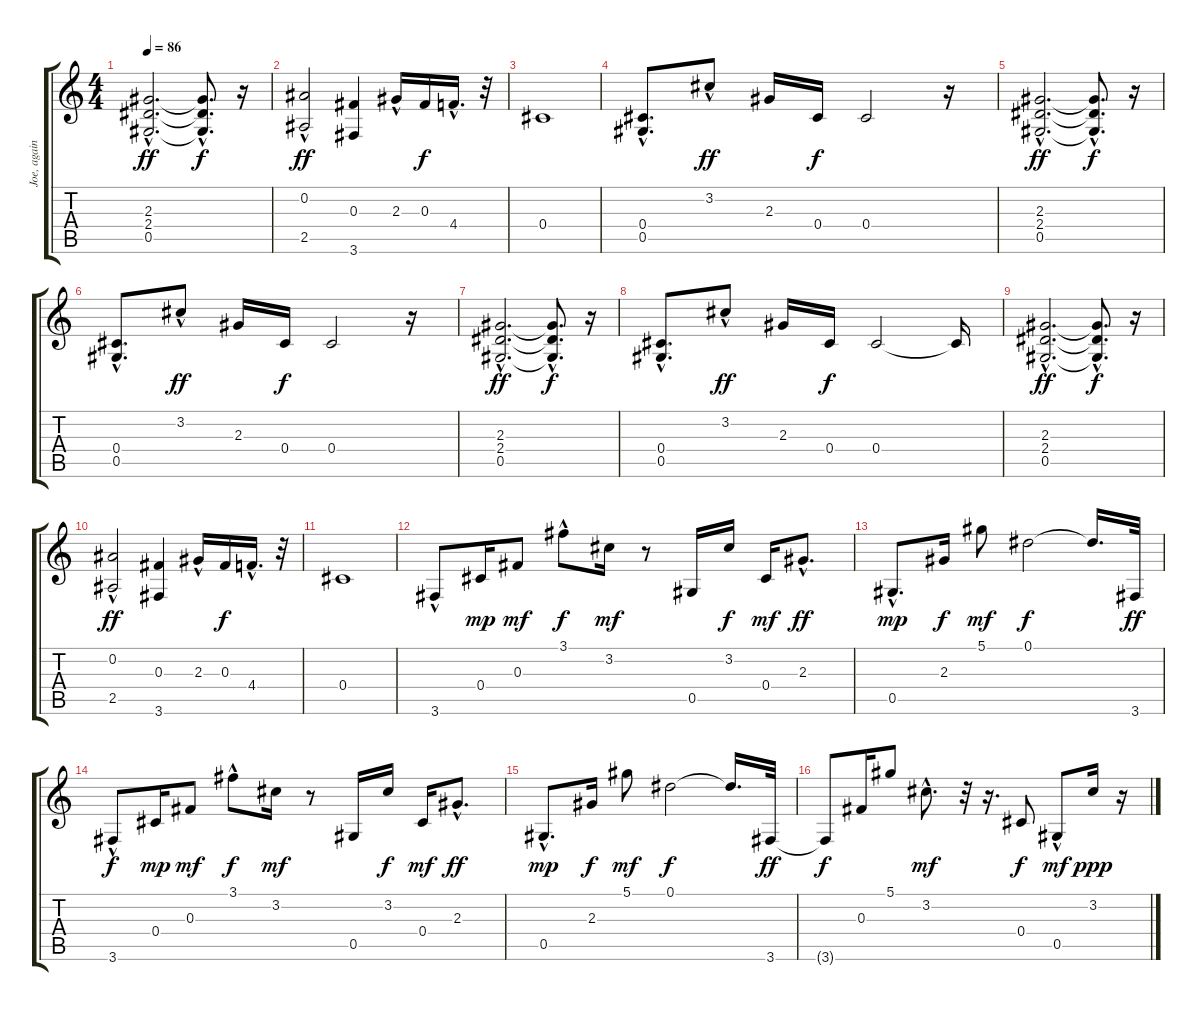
\track ("Joe, again" "Joe, again") {instrument overdrivenguitar}
\staff {score tabs}
\tuning (Eb4 Bb3 Gb3 Db3 Ab2 Eb2) {hide}
\ts (4 4)
\tempo 86
\clef g2
\ks c
(2.3{hac} 2.4{hac} 0.5{hac}).2{d dy ff} (2.3{hac t} 2.4{hac t} 0.5{hac t}).8{d dy f} r.16 |
(0.2{hac} 2.5).2{dy ff} (0.3 3.6).4 2.3{hac}.16 0.3.16{dy f} 4.4{hac}.16{d} r.32 |
0.4.1 |
(0.4{hac} 0.5{hac}).8{d} 3.2{hac}.8{dy ff} 2.3.16 0.4.16{dy f} 0.4.2 r.16 |
(2.3{hac} 2.4{hac} 0.5{hac}).2{d dy ff} (2.3{hac t} 2.4{hac t} 0.5{hac t}).8{d dy f} r.16 |
(0.4{hac} 0.5{hac}).8{d} 3.2{hac}.8{dy ff} 2.3.16 0.4.16{dy f} 0.4.2 r.16 |
(2.3{hac} 2.4{hac} 0.5{hac}).2{d dy ff} (2.3{hac t} 2.4{hac t} 0.5{hac t}).8{d dy f} r.16 |
(0.4{hac} 0.5{hac}).8{d} 3.2{hac}.8{dy ff} 2.3.16 0.4.16{dy f} 0.4.2 0.4{t}.16 |
(2.3{hac} 2.4{hac} 0.5{hac}).2{d dy ff} (2.3{hac t} 2.4{hac t} 0.5{hac t}).8{d dy f} r.16 |
(0.2{hac} 2.5).2{dy ff} (0.3 3.6).4 2.3{hac}.16 0.3.16{dy f} 4.4{hac}.16{d} r.32 |
0.4.1 |
3.6{hac}.8 0.4.16{dy mp} 0.3.8{dy mf} 3.1{hac}.8{dy f} 3.2.16{dy mf} r.8 0.5.16 3.2.16{dy f} 0.4.16{dy mf} 2.3{hac}.8{d dy ff} |
0.5{hac}.8{d dy mp} 2.3.16{dy f} 5.1.8{dy mf} 0.1.2{dy f} 0.1{t}.16{d} 3.6.32{dy ff} |
3.6{hac}.8{dy f} 0.4.16{dy mp} 0.3.8{dy mf} 3.1{hac}.8{dy f} 3.2.16{dy mf} r.8 0.5.16 3.2.16{dy f} 0.4.16{dy mf} 2.3{hac}.8{d dy ff} |
0.5{hac}.8{d dy mp} 2.3.16{dy f} 5.1.8{dy mf} 0.1.2{dy f} 0.1{t}.16{d} 3.6.32{dy ff} |
3.6{t}.8{dy f} 0.3.16 5.1.8 3.2{hac}.8{d dy mf} r.32 r.16{d} 0.4.8{dy f} 0.5{hac}.8{dy mf} 3.2.16{dy ppp} r.16
